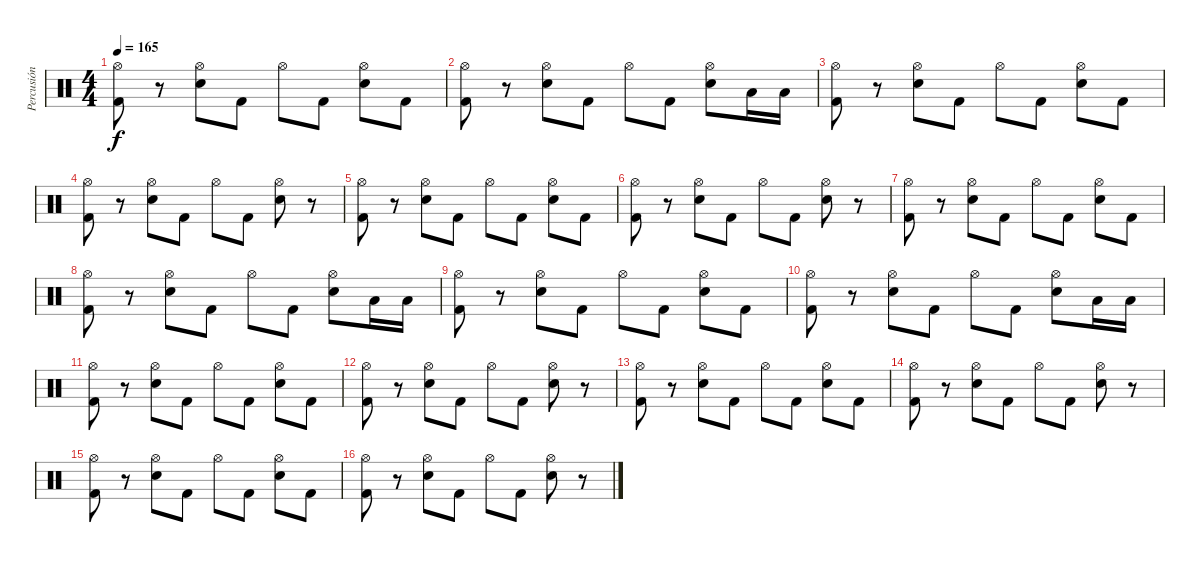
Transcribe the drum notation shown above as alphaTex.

\track ("Percusión" "Percusión") {instrument percussion}
\staff {score}
\articulation defaults
\ts (4 4)
\tempo 165
\clef neutral
\ks c
("Hi-Hat (open)" "Kick (hit) 2").8{dy f} r.8 ("Hi-Hat (open)" "Snare (hit) 2").8 "Kick (hit) 2".8 "Hi-Hat (open)".8 "Kick (hit) 2".8 ("Hi-Hat (open)" "Snare (hit) 2").8 "Kick (hit) 2".8 |
("Hi-Hat (open)" "Kick (hit) 2").8 r.8 ("Hi-Hat (open)" "Snare (hit) 2").8 "Kick (hit) 2".8 "Hi-Hat (open)".8 "Kick (hit) 2".8 ("Hi-Hat (open)" "Snare (hit) 2").8 "Low Tom (hit)".16 "Low Tom (hit)".16 |
("Hi-Hat (open)" "Kick (hit) 2").8 r.8 ("Hi-Hat (open)" "Snare (hit) 2").8 "Kick (hit) 2".8 "Hi-Hat (open)".8 "Kick (hit) 2".8 ("Hi-Hat (open)" "Snare (hit) 2").8 "Kick (hit) 2".8 |
("Hi-Hat (open)" "Kick (hit) 2").8 r.8 ("Hi-Hat (open)" "Snare (hit) 2").8 "Kick (hit) 2".8 "Hi-Hat (open)".8 "Kick (hit) 2".8 ("Hi-Hat (open)" "Snare (hit) 2").8 r.8 |
("Hi-Hat (open)" "Kick (hit) 2").8 r.8 ("Hi-Hat (open)" "Snare (hit) 2").8 "Kick (hit) 2".8 "Hi-Hat (open)".8 "Kick (hit) 2".8 ("Hi-Hat (open)" "Snare (hit) 2").8 "Kick (hit) 2".8 |
("Hi-Hat (open)" "Kick (hit) 2").8 r.8 ("Hi-Hat (open)" "Snare (hit) 2").8 "Kick (hit) 2".8 "Hi-Hat (open)".8 "Kick (hit) 2".8 ("Hi-Hat (open)" "Snare (hit) 2").8 r.8 |
("Hi-Hat (open)" "Kick (hit) 2").8 r.8 ("Hi-Hat (open)" "Snare (hit) 2").8 "Kick (hit) 2".8 "Hi-Hat (open)".8 "Kick (hit) 2".8 ("Hi-Hat (open)" "Snare (hit) 2").8 "Kick (hit) 2".8 |
("Hi-Hat (open)" "Kick (hit) 2").8 r.8 ("Hi-Hat (open)" "Snare (hit) 2").8 "Kick (hit) 2".8 "Hi-Hat (open)".8 "Kick (hit) 2".8 ("Hi-Hat (open)" "Snare (hit) 2").8 "Low Tom (hit)".16 "Low Tom (hit)".16 |
("Hi-Hat (open)" "Kick (hit) 2").8 r.8 ("Hi-Hat (open)" "Snare (hit) 2").8 "Kick (hit) 2".8 "Hi-Hat (open)".8 "Kick (hit) 2".8 ("Hi-Hat (open)" "Snare (hit) 2").8 "Kick (hit) 2".8 |
("Hi-Hat (open)" "Kick (hit) 2").8 r.8 ("Hi-Hat (open)" "Snare (hit) 2").8 "Kick (hit) 2".8 "Hi-Hat (open)".8 "Kick (hit) 2".8 ("Hi-Hat (open)" "Snare (hit) 2").8 "Low Tom (hit)".16 "Low Tom (hit)".16 |
("Hi-Hat (open)" "Kick (hit) 2").8 r.8 ("Hi-Hat (open)" "Snare (hit) 2").8 "Kick (hit) 2".8 "Hi-Hat (open)".8 "Kick (hit) 2".8 ("Hi-Hat (open)" "Snare (hit) 2").8 "Kick (hit) 2".8 |
("Hi-Hat (open)" "Kick (hit) 2").8 r.8 ("Hi-Hat (open)" "Snare (hit) 2").8 "Kick (hit) 2".8 "Hi-Hat (open)".8 "Kick (hit) 2".8 ("Hi-Hat (open)" "Snare (hit) 2").8 r.8 |
("Hi-Hat (open)" "Kick (hit) 2").8 r.8 ("Hi-Hat (open)" "Snare (hit) 2").8 "Kick (hit) 2".8 "Hi-Hat (open)".8 "Kick (hit) 2".8 ("Hi-Hat (open)" "Snare (hit) 2").8 "Kick (hit) 2".8 |
("Hi-Hat (open)" "Kick (hit) 2").8 r.8 ("Hi-Hat (open)" "Snare (hit) 2").8 "Kick (hit) 2".8 "Hi-Hat (open)".8 "Kick (hit) 2".8 ("Hi-Hat (open)" "Snare (hit) 2").8 r.8 |
("Hi-Hat (open)" "Kick (hit) 2").8 r.8 ("Hi-Hat (open)" "Snare (hit) 2").8 "Kick (hit) 2".8 "Hi-Hat (open)".8 "Kick (hit) 2".8 ("Hi-Hat (open)" "Snare (hit) 2").8 "Kick (hit) 2".8 |
("Hi-Hat (open)" "Kick (hit) 2").8 r.8 ("Hi-Hat (open)" "Snare (hit) 2").8 "Kick (hit) 2".8 "Hi-Hat (open)".8 "Kick (hit) 2".8 ("Hi-Hat (open)" "Snare (hit) 2").8 r.8
